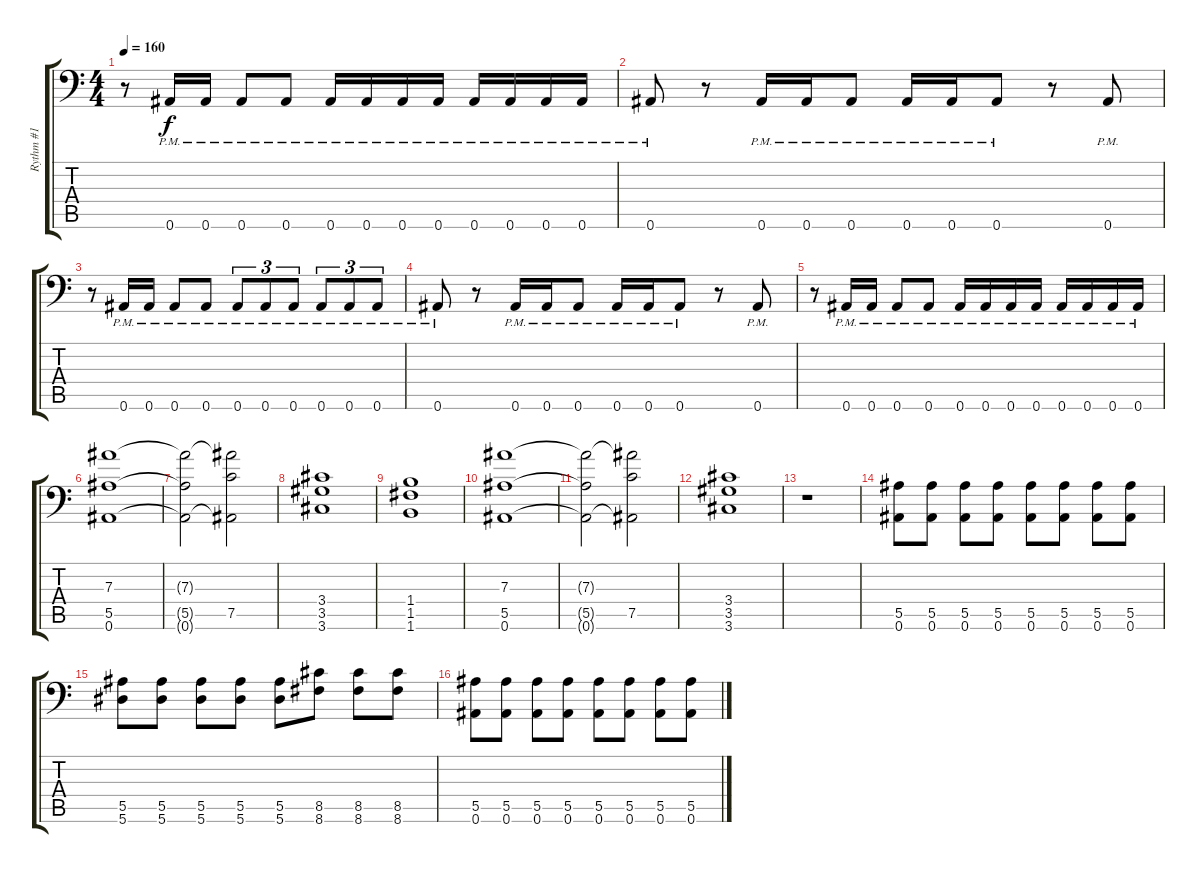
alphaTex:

\track ("Rythm #1" "Rythm #1") {instrument distortionguitar}
\staff {score tabs}
\tuning (C4 G3 Eb3 Bb2 F2 Bb1) {hide}
\ts (4 4)
\tempo 160
\clef f4
\ks c
r.8{dy f} 0.6{pm}.16 0.6{pm}.16 0.6{pm}.8 0.6{pm}.8 0.6{pm}.16 0.6{pm}.16 0.6{pm}.16 0.6{pm}.16 0.6{pm}.16 0.6{pm}.16 0.6{pm}.16 0.6{pm}.16 |
0.6{pm}.8 r.8 0.6{pm}.16 0.6{pm}.16 0.6{pm}.8 0.6{pm}.16 0.6{pm}.16 0.6{pm}.8 r.8 0.6{pm}.8 |
r.8 0.6{pm}.16 0.6{pm}.16 0.6{pm}.8 0.6{pm}.8 0.6{pm}.8{tu (3 2)} 0.6{pm}.8{tu (3 2)} 0.6{pm}.8{tu (3 2)} 0.6{pm}.8{tu (3 2)} 0.6{pm}.8{tu (3 2)} 0.6{pm}.8{tu (3 2)} |
0.6{pm}.8 r.8 0.6{pm}.16 0.6{pm}.16 0.6{pm}.8 0.6{pm}.16 0.6{pm}.16 0.6{pm}.8 r.8 0.6{pm}.8 |
r.8 0.6{pm}.16 0.6{pm}.16 0.6{pm}.8 0.6{pm}.8 0.6{pm}.16 0.6{pm}.16 0.6{pm}.16 0.6{pm}.16 0.6{pm}.16 0.6{pm}.16 0.6{pm}.16 0.6{pm}.16 |
(7.3 5.5 0.6).1 |
(7.3{t} 5.5{t} 0.6{t}).2 (7.3{t} 7.5 0.6{t}).2 |
(3.4 3.5 3.6).1 |
(1.4 1.5 1.6).1 |
(7.3 5.5 0.6).1 |
(7.3{t} 5.5{t} 0.6{t}).2 (7.3{t} 7.5 0.6{t}).2 |
(3.4 3.5 3.6).1 |
r.1 |
(5.5 0.6).8 (5.5 0.6).8 (5.5 0.6).8 (5.5 0.6).8 (5.5 0.6).8 (5.5 0.6).8 (5.5 0.6).8 (5.5 0.6).8 |
(5.5 5.6).8 (5.5 5.6).8 (5.5 5.6).8 (5.5 5.6).8 (5.5 5.6).8 (8.5 8.6).8 (8.5 8.6).8 (8.5 8.6).8 |
(5.5 0.6).8 (5.5 0.6).8 (5.5 0.6).8 (5.5 0.6).8 (5.5 0.6).8 (5.5 0.6).8 (5.5 0.6).8 (5.5 0.6).8
